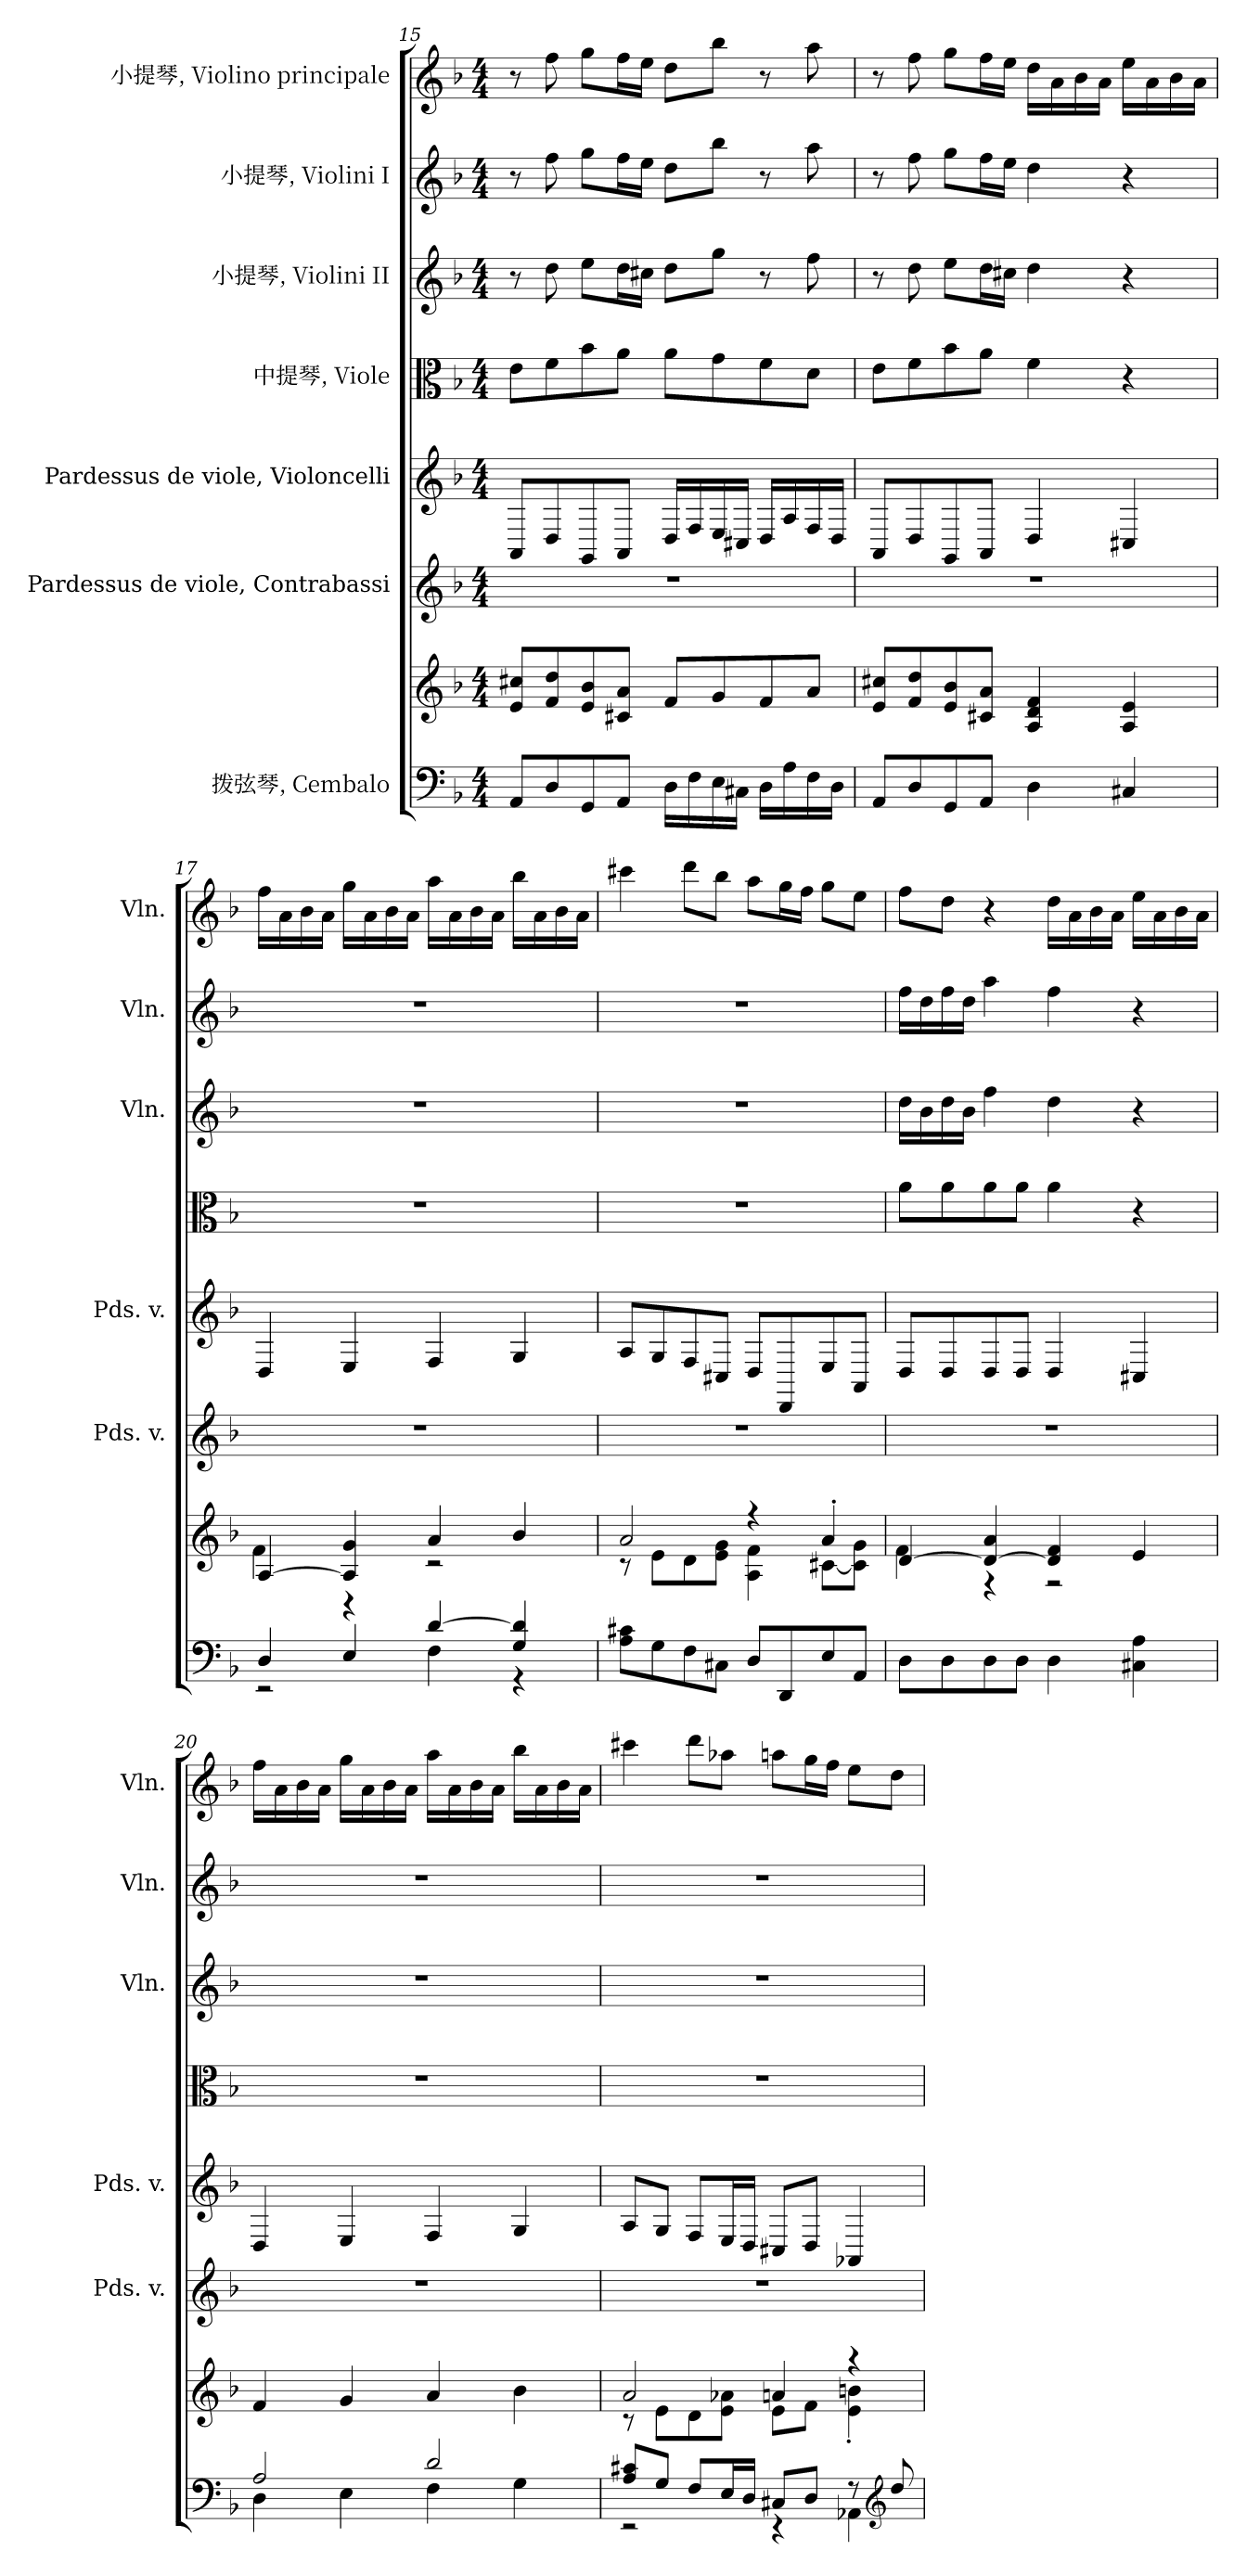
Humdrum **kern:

**kern	**kern	**kern	**kern	**kern	**kern	**kern	**kern
*part7	*part7	*part6	*part5	*part4	*part3	*part2	*part1
*staff8	*staff7	*staff6	*staff5	*staff4	*staff3	*staff2	*staff1
*I"拨弦琴, Cembalo	*	*I"Pardessus de viole, Contrabassi	*I"Pardessus de viole, Violoncelli	*I"中提琴, Viole	*I"小提琴, Violini II	*I"小提琴, Violini I	*I"小提琴, Violino principale
*	*	*I'Pds. v.	*I'Pds. v.	*	*I'Vln.	*I'Vln.	*I'Vln.
*clefF4	*clefG2	*clefG2	*clefG2	*clefC3	*clefG2	*clefG2	*clefG2
*k[b-]	*k[b-]	*k[b-]	*k[b-]	*k[b-]	*k[b-]	*k[b-]	*k[b-]
*M4/4	*M4/4	*M4/4	*M4/4	*M4/4	*M4/4	*M4/4	*M4/4
=15	=15	=15	=15	=15	=15	=15	=15
8AA/L	8e/ 8cc#X/L	1r	8AA/L	8e\L	8r	8r	8r
8D/	8f/ 8dd/	.	8D/	8f\	8dd\	8ff\	8ff\
8GG/	8e/ 8b-/	.	8GG/	8b-\	8ee\L	8gg\L	8gg\L
8AA/J	8c#X/ 8a/J	.	8AA/J	8a\J	16dd\L	16ff\L	16ff\L
.	.	.	.	.	16cc#X\JJ	16ee\JJ	16ee\JJ
16D\LL	8f/L	.	16D/LL	8a\L	8dd\L	8dd\L	8dd\L
16F\	.	.	16F/	.	.	.	.
16E\	8g/	.	16E/	8g\	8gg\J	8bb-\J	8bb-\J
16C#X\JJ	.	.	16C#X/JJ	.	.	.	.
16D\LL	8f/	.	16D/LL	8f\	8r	8r	8r
16A\	.	.	16A/	.	.	.	.
16F\	8a/J	.	16F/	8d\J	8ff\	8aa\	8aa\
16D\JJ	.	.	16D/JJ	.	.	.	.
!!LO:PB:g=z
=16	=16	=16	=16	=16	=16	=16	=16
8AA/L	8e/ 8cc#X/L	1r	8AA/L	8e\L	8r	8r	8r
8D/	8f/ 8dd/	.	8D/	8f\	8dd\	8ff\	8ff\
8GG/	8e/ 8b-/	.	8GG/	8b-\	8ee\L	8gg\L	8gg\L
8AA/J	8c#X/ 8a/J	.	8AA/J	8a\J	16dd\L	16ff\L	16ff\L
.	.	.	.	.	16cc#X\JJ	16ee\JJ	16ee\JJ
4D\	4A/ 4d/ 4f/	.	4D/	4f\	4dd\	4dd\	16dd\LL
.	.	.	.	.	.	.	16a\
.	.	.	.	.	.	.	16b-\
.	.	.	.	.	.	.	16a\JJ
4C#X/	4A/ 4e/	.	4C#X/	4r	4r	4r	16ee\LL
.	.	.	.	.	.	.	16a\
.	.	.	.	.	.	.	16b-\
.	.	.	.	.	.	.	16a\JJ
=17	=17	=17	=17	=17	=17	=17	=17
*^	*^	*	*	*	*	*	*
4D/	2r	[4A/	4f\	1r	4D/	1r	1r	1r	16ff\LL
.	.	.	.	.	.	.	.	.	16a\
.	.	.	.	.	.	.	.	.	16b-\
.	.	.	.	.	.	.	.	.	16a\JJ
4E/	.	4A/] 4g/	4r	.	4E/	.	.	.	16gg\LL
.	.	.	.	.	.	.	.	.	16a\
.	.	.	.	.	.	.	.	.	16b-\
.	.	.	.	.	.	.	.	.	16a\JJ
[4d/	4F\	4a/	2r	.	4F/	.	.	.	16aa\LL
.	.	.	.	.	.	.	.	.	16a\
.	.	.	.	.	.	.	.	.	16b-\
.	.	.	.	.	.	.	.	.	16a\JJ
4G/ 4d/]	4r	4b-/	.	.	4G/	.	.	.	16bb-\LL
.	.	.	.	.	.	.	.	.	16a\
.	.	.	.	.	.	.	.	.	16b-\
.	.	.	.	.	.	.	.	.	16a\JJ
*v	*v	*	*	*	*	*	*	*	*
!!LO:PB:g=z
=18	=18	=18	=18	=18	=18	=18	=18	=18
8A\ 8c#X\L	2a/	8r	1r	8A/L	1r	1r	1r	4ccc#X\
8G\	.	8e\L	.	8G/	.	.	.	.
8F\	.	8d\	.	8F/	.	.	.	8ddd\L
8C#X\J	.	8e\ 8g\J	.	8C#X/J	.	.	.	8bb-\J
8D/L	4r	4A\ 4f\	.	8D/L	.	.	.	8aa\L
8DD/	.	.	.	8DD/	.	.	.	16gg\L
.	.	.	.	.	.	.	.	16ff\JJ
8E/	4a'/	[8c#X\L	.	8E/	.	.	.	8gg\L
8AA/J	.	8c#\] 8g\J	.	8AA/J	.	.	.	8ee\J
=19	=19	=19	=19	=19	=19	=19	=19	=19
8D\L	[4d/	4f\	1r	8D/L	8a\L	16dd\LL	16ff\LL	8ff\L
.	.	.	.	.	.	16b-\	16dd\	.
8D\	.	.	.	8D/	8a\	16dd\	16ff\	8dd\J
.	.	.	.	.	.	16b-\JJ	16dd\JJ	.
8D\	4d/_ 4a/	4r	.	8D/	8a\	4ff\	4aa\	4r
8D\J	.	.	.	8D/J	8a\J	.	.	.
4D\	4d/] 4f/	2r	.	4D/	4a\	4dd\	4ff\	16dd\LL
.	.	.	.	.	.	.	.	16a\
.	.	.	.	.	.	.	.	16b-\
.	.	.	.	.	.	.	.	16a\JJ
4C#X\ 4A\	4e/	.	.	4C#X/	4r	4r	4r	16ee\LL
.	.	.	.	.	.	.	.	16a\
.	.	.	.	.	.	.	.	16b-\
.	.	.	.	.	.	.	.	16a\JJ
*	*v	*v	*	*	*	*	*	*
!!LO:PB:g=z
=20	=20	=20	=20	=20	=20	=20	=20
*^	*	*	*	*	*	*	*
2A/	4D\	4f/	1r	4D/	1r	1r	1r	16ff\LL
.	.	.	.	.	.	.	.	16a\
.	.	.	.	.	.	.	.	16b-\
.	.	.	.	.	.	.	.	16a\JJ
.	4E\	4g/	.	4E/	.	.	.	16gg\LL
.	.	.	.	.	.	.	.	16a\
.	.	.	.	.	.	.	.	16b-\
.	.	.	.	.	.	.	.	16a\JJ
2d/	4F\	4a/	.	4F/	.	.	.	16aa\LL
.	.	.	.	.	.	.	.	16a\
.	.	.	.	.	.	.	.	16b-\
.	.	.	.	.	.	.	.	16a\JJ
.	4G\	4b-\	.	4G/	.	.	.	16bb-\LL
.	.	.	.	.	.	.	.	16a\
.	.	.	.	.	.	.	.	16b-\
.	.	.	.	.	.	.	.	16a\JJ
=21	=21	=21	=21	=21	=21	=21	=21	=21
*	*	*^	*	*	*	*	*	*
8A/ 8c#X/L	2r	2a/	8r	1r	8A/L	1r	1r	1r	4ccc#X\
8G/J	.	.	8e\L	.	8G/J	.	.	.	.
8F/L	.	.	8d\	.	8F/L	.	.	.	8ddd\L
16E/L	.	.	8e\ 8a-X\J	.	16E/L	.	.	.	8aa-X\J
16D/JJ	.	.	.	.	16D/JJ	.	.	.	.
8C#X/L	4r	4an/	8e\L	.	8C#X/L	.	.	.	8aan\L
8D/J	.	.	8f\J	.	8D/J	.	.	.	16gg\L
.	.	.	.	.	.	.	.	.	16ff\JJ
8r	4AA-X\	4r	4e\' 4bn\'	.	4AA-X/	.	.	.	8ee\L
*clefG2	*	*	*	*	*	*	*	*	*
8dd/	.	.	.	.	.	.	.	.	8dd\J
*v	*v	*	*	*	*	*	*	*	*
*	*v	*v	*	*	*	*	*	*
=	=	=	=	=	=	=	=
*-	*-	*-	*-	*-	*-	*-	*-
